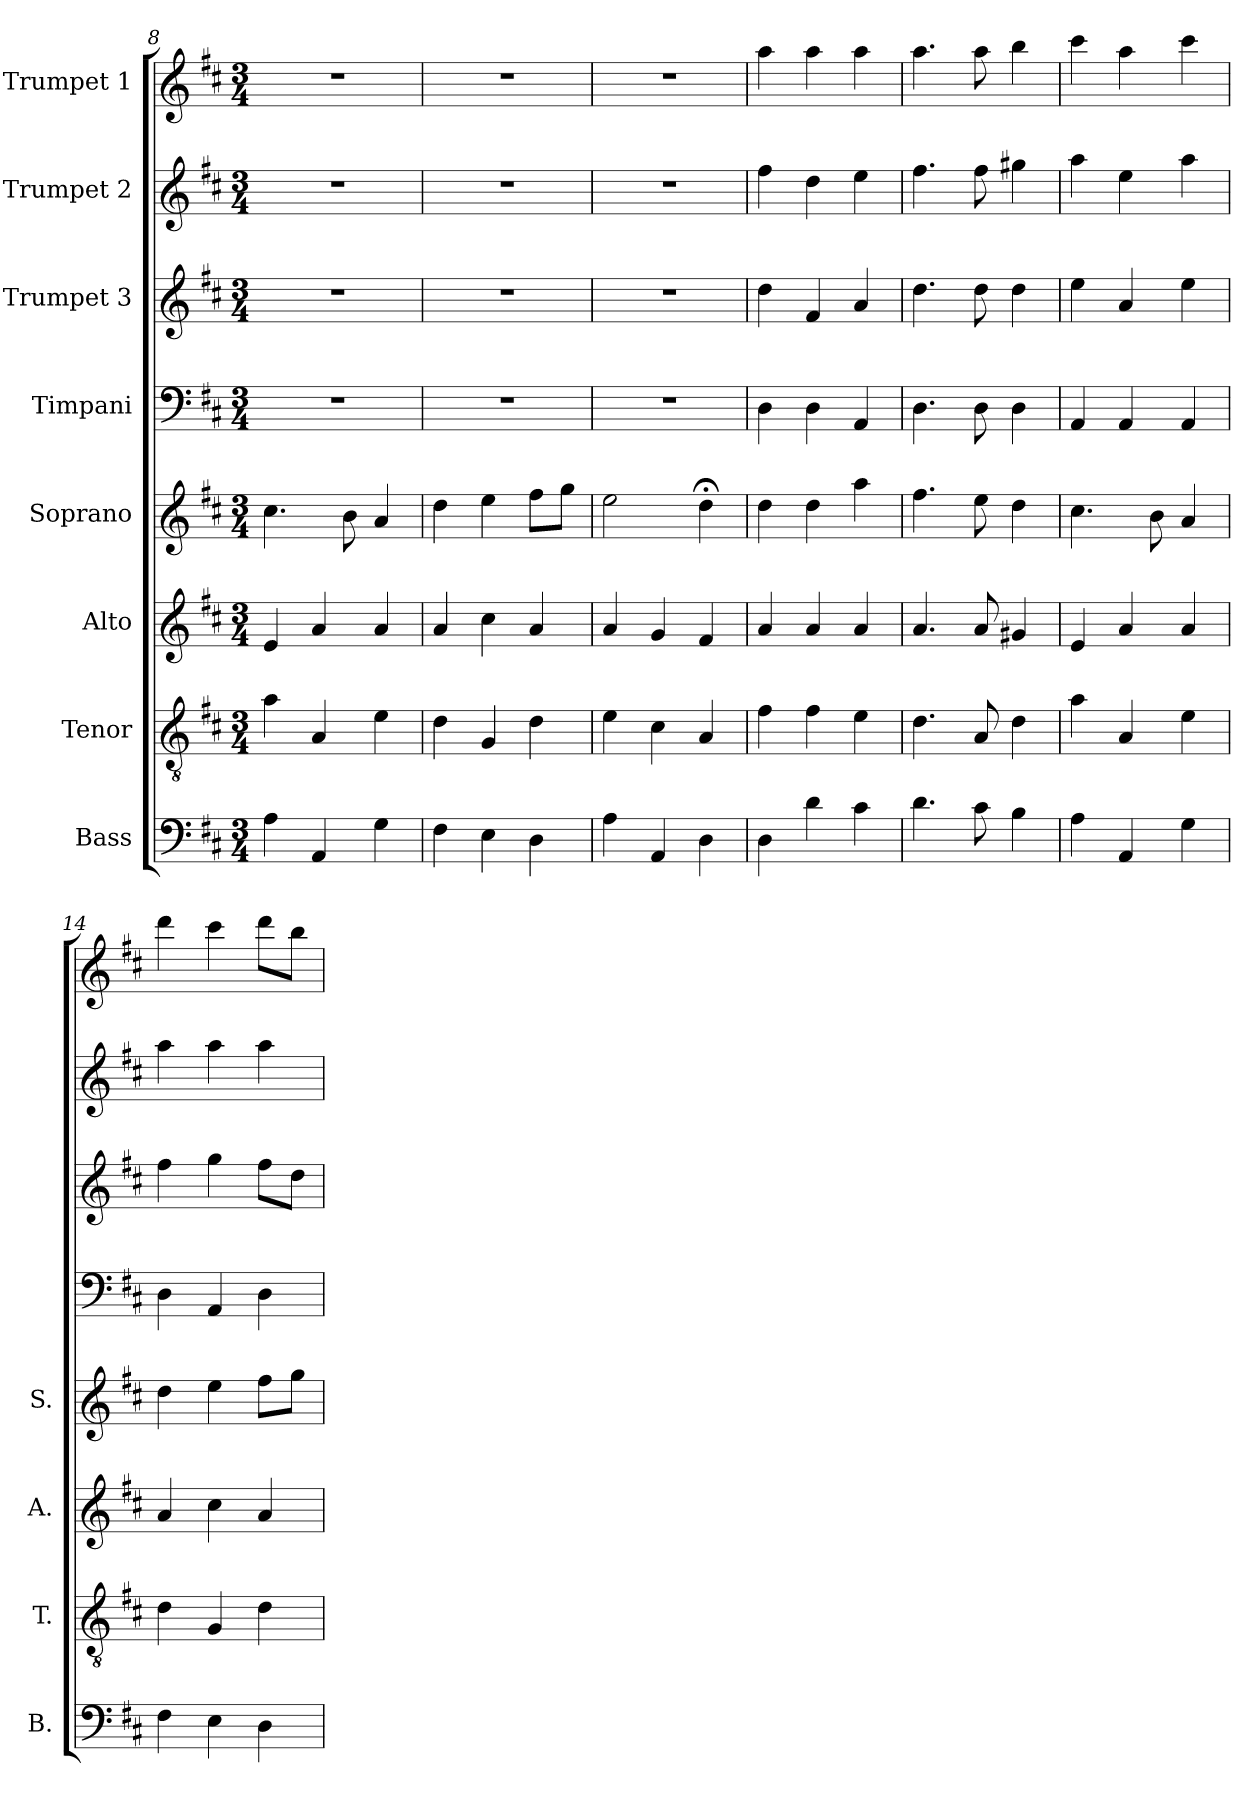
**kern	**kern	**kern	**kern	**kern	**kern	**kern	**kern
*part8	*part7	*part6	*part5	*part4	*part3	*part2	*part1
*staff8	*staff7	*staff6	*staff5	*staff4	*staff3	*staff2	*staff1
*I"Bass	*I"Tenor	*I"Alto	*I"Soprano	*I"Timpani	*I"Trumpet 3	*I"Trumpet 2	*I"Trumpet 1
*I'B.	*I'T.	*I'A.	*I'S.	*	*	*	*
*clefF4	*clefGv2	*clefG2	*clefG2	*clefF4	*clefG2	*clefG2	*clefG2
*k[f#c#]	*k[f#c#]	*k[f#c#]	*k[f#c#]	*k[f#c#]	*k[f#c#]	*k[f#c#]	*k[f#c#]
*D:	*D:	*D:	*D:	*D:	*D:	*D:	*D:
*M3/4	*M3/4	*M3/4	*M3/4	*M3/4	*M3/4	*M3/4	*M3/4
=8	=8	=8	=8	=8	=8	=8	=8
4A\	4a\	4e/	4.cc#\	2.r	2.r	2.r	2.r
4AA/	4A/	4a/	.	.	.	.	.
.	.	.	8b\	.	.	.	.
4G\	4e\	4a/	4a/	.	.	.	.
=9	=9	=9	=9	=9	=9	=9	=9
4F#\	4d\	4a/	4dd\	2.r	2.r	2.r	2.r
4E\	4G/	4cc#\	4ee\	.	.	.	.
4D\	4d\	4a/	8ff#\L	.	.	.	.
.	.	.	8gg\J	.	.	.	.
=10	=10	=10	=10	=10	=10	=10	=10
4A\	4e\	4a/	2ee\	2.r	2.r	2.r	2.r
4AA/	4c#\	4g/	.	.	.	.	.
4D\	4A/	4f#/	4dd;<\	.	.	.	.
!!LO:PB:g=z
=11	=11	=11	=11	=11	=11	=11	=11
4D\	4f#\	4a/	4dd\	4D\	4dd\	4ff#\	4aa\
4d\	4f#\	4a/	4dd\	4D\	4f#/	4dd\	4aa\
4c#\	4e\	4a/	4aa\	4AA/	4a/	4ee\	4aa\
=12	=12	=12	=12	=12	=12	=12	=12
4.d\	4.d\	4.a/	4.ff#\	4.D\	4.dd\	4.ff#\	4.aa\
8c#\	8A/	8a/	8ee\	8D\	8dd\	8ff#\	8aa\
4B\	4d\	4g#X/	4dd\	4D\	4dd\	4gg#X\	4bb\
=13	=13	=13	=13	=13	=13	=13	=13
4A\	4a\	4e/	4.cc#\	4AA/	4ee\	4aa\	4ccc#\
4AA/	4A/	4a/	.	4AA/	4a/	4ee\	4aa\
.	.	.	8b\	.	.	.	.
4G\	4e\	4a/	4a/	4AA/	4ee\	4aa\	4ccc#\
=14	=14	=14	=14	=14	=14	=14	=14
4F#\	4d\	4a/	4dd\	4D\	4ff#\	4aa\	4ddd\
4E\	4G/	4cc#\	4ee\	4AA/	4gg\	4aa\	4ccc#\
4D\	4d\	4a/	8ff#\L	4D\	8ff#\L	4aa\	8ddd\L
.	.	.	8gg\J	.	8dd\J	.	8bb\J
=	=	=	=	=	=	=	=
*-	*-	*-	*-	*-	*-	*-	*-
